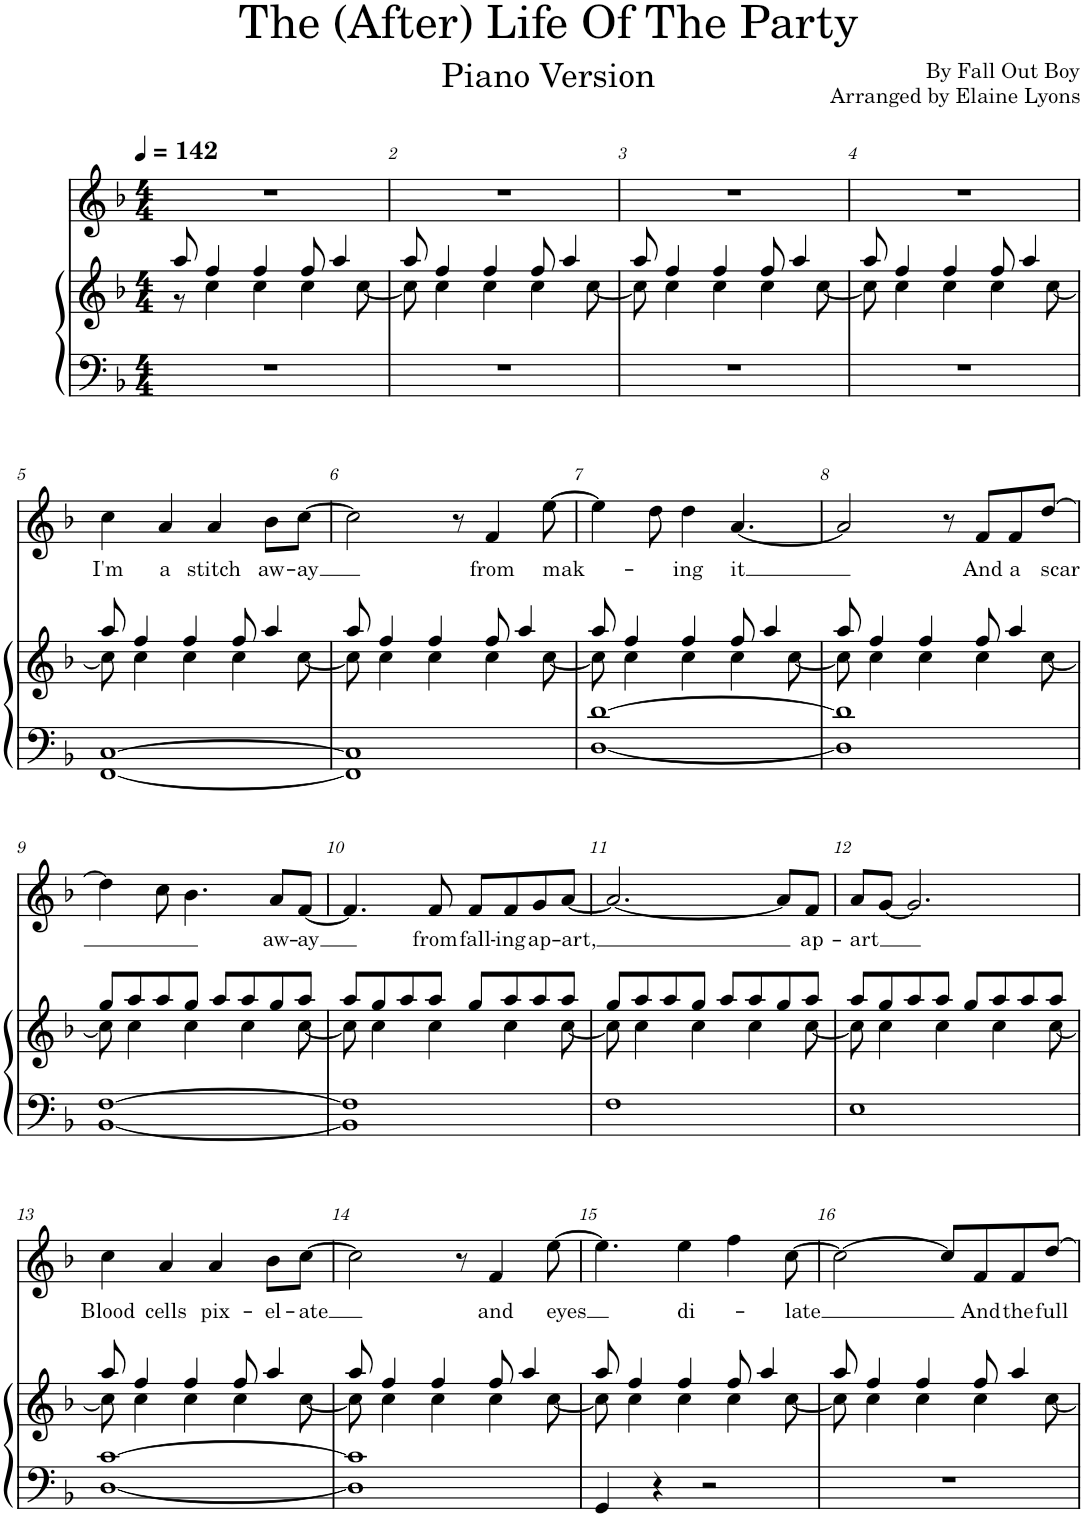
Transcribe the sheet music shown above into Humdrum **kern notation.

**kern	**kern	**kern	**text
*part2	*part2	*part1	*part1
*staff3	*staff2	*staff1	*staff1
*I"Piano	*	*I"Violin	*
*I'Pno	*	*I'Vln	*
*clefF4	*clefG2	*clefG2	*
*k[b-]	*k[b-]	*k[b-]	*
*M4/4	*M4/4	*M4/4	*
*MM142	*MM142	*MM142	*
=1	=1	=1	=1
*	*^	*	*
1r	8aa/	8r	1r	.
.	4ff/	4cc\	.	.
.	4ff/	4cc\	.	.
.	8ff/	4cc\	.	.
.	4aa/	.	.	.
.	.	[8cc\	.	.
=2	=2	=2	=2	=2
1r	8aa/	8cc\]	1r	.
.	4ff/	4cc\	.	.
.	4ff/	4cc\	.	.
.	8ff/	4cc\	.	.
.	4aa/	.	.	.
.	.	[8cc\	.	.
=3	=3	=3	=3	=3
1r	8aa/	8cc\]	1r	.
.	4ff/	4cc\	.	.
.	4ff/	4cc\	.	.
.	8ff/	4cc\	.	.
.	4aa/	.	.	.
.	.	[8cc\	.	.
=4	=4	=4	=4	=4
1r	8aa/	8cc\]	1r	.
.	4ff/	4cc\	.	.
.	4ff/	4cc\	.	.
.	8ff/	4cc\	.	.
.	4aa/	.	.	.
.	.	[8cc\	.	.
!!LO:LB:g=z
=5	=5	=5	=5	=5
!	!	!	!	!LO:LY:b
[1FF [1C	8aa/	8cc\]	4cc\	I'm
.	4ff/	4cc\	.	.
!	!	!	!	!LO:LY:b
.	.	.	4a/	a
.	4ff/	4cc\	.	.
!	!	!	!	!LO:LY:b
.	.	.	4a/	stitch
.	8ff/	4cc\	.	.
!	!	!	!	!LO:LY:b
.	4aa/	.	8b-\L	aw-
!	!	!	!	!LO:LY:b
.	.	[8cc\	[8cc\J	-ay
=6	=6	=6	=6	=6
1FF] 1C]	8aa/	8cc\]	2cc\]	.
.	4ff/	4cc\	.	.
.	4ff/	4cc\	.	.
.	.	.	8r	.
!	!	!	!	!LO:LY:b
.	8ff/	4cc\	4f/	from
.	4aa/	.	.	.
!	!	!	!	!LO:LY:b
.	.	[8cc\	[8ee\	mak-
=7	=7	=7	=7	=7
[1D [1d	8aa/	8cc\]	4ee\]	.
.	4ff/	4cc\	.	.
.	.	.	8dd\	.
!	!	!	!	!LO:LY:b
.	4ff/	4cc\	4dd\	-ing
!	!	!	!	!LO:LY:b
.	8ff/	4cc\	[4.a/	it
.	4aa/	.	.	.
.	.	[8cc\	.	.
=8	=8	=8	=8	=8
1D] 1d]	8aa/	8cc\]	2a/]	.
.	4ff/	4cc\	.	.
.	4ff/	4cc\	.	.
.	.	.	8r	.
!	!	!	!	!LO:LY:b
.	8ff/	4cc\	8f/L	And
!	!	!	!	!LO:LY:b
.	4aa/	.	8f/	a
!	!	!	!	!LO:LY:b
.	.	[8cc\	[8dd/J	scar
!!LO:LB:g=z
=9	=9	=9	=9	=9
[1BB- [1F	8gg/L	8cc\]	4dd\]	.
.	8aa/	4cc\	.	.
.	8aa/	.	8cc\	.
.	8gg/J	4cc\	4.b-\	.
.	8aa/L	.	.	.
.	8aa/	4cc\	.	.
!	!	!	!	!LO:LY:b
.	8gg/	.	8a/L	aw-
!	!	!	!	!LO:LY:b
.	8aa/J	[8cc\	[8f/J	-ay
=10	=10	=10	=10	=10
1BB-] 1F]	8aa/L	8cc\]	4.f/]	.
.	8gg/	4cc\	.	.
.	8aa/	.	.	.
!	!	!	!	!LO:LY:b
.	8aa/J	4cc\	8f/	from
!	!	!	!	!LO:LY:b
.	8gg/L	.	8f/L	fall-
!	!	!	!	!LO:LY:b
.	8aa/	4cc\	8f/	-ing
!	!	!	!	!LO:LY:b
.	8aa/	.	8g/	ap-
!	!	!	!	!LO:LY:b
.	8aa/J	[8cc\	[8a/J	-art,
=11	=11	=11	=11	=11
1F	8gg/L	8cc\]	2.a/_	.
.	8aa/	4cc\	.	.
.	8aa/	.	.	.
.	8gg/J	4cc\	.	.
.	8aa/L	.	.	.
.	8aa/	4cc\	.	.
.	8gg/	.	8a/L]	.
!	!	!	!	!LO:LY:b
.	8aa/J	[8cc\	8f/J	ap-
=12	=12	=12	=12	=12
!	!	!	!	!LO:LY:b
1E	8aa/L	8cc\]	8a/L	-art
.	8gg/	4cc\	[8g/J	.
.	8aa/	.	2.g/]	.
.	8aa/J	4cc\	.	.
.	8gg/L	.	.	.
.	8aa/	4cc\	.	.
.	8aa/	.	.	.
.	8aa/J	[8cc\	.	.
!!LO:LB:g=z
=13	=13	=13	=13	=13
!	!	!	!	!LO:LY:b
[1D [1c	8aa/	8cc\]	4cc\	Blood
.	4ff/	4cc\	.	.
!	!	!	!	!LO:LY:b
.	.	.	4a/	cells
.	4ff/	4cc\	.	.
!	!	!	!	!LO:LY:b
.	.	.	4a/	pix-
.	8ff/	4cc\	.	.
!	!	!	!	!LO:LY:b
.	4aa/	.	8b-\L	-el-
!	!	!	!	!LO:LY:b
.	.	[8cc\	[8cc\J	-ate
=14	=14	=14	=14	=14
1D] 1c]	8aa/	8cc\]	2cc\]	.
.	4ff/	4cc\	.	.
.	4ff/	4cc\	.	.
.	.	.	8r	.
!	!	!	!	!LO:LY:b
.	8ff/	4cc\	4f/	and
.	4aa/	.	.	.
!	!	!	!	!LO:LY:b
.	.	[8cc\	[8ee\	eyes
=15	=15	=15	=15	=15
4GG/	8aa/	8cc\]	4.ee\]	.
.	4ff/	4cc\	.	.
4r	.	.	.	.
!	!	!	!	!LO:LY:b
.	4ff/	4cc\	4ee\	di-
2r	.	.	.	.
.	8ff/	4cc\	4ff\	.
.	4aa/	.	.	.
!	!	!	!	!LO:LY:b
.	.	[8cc\	[8cc\	-late
=16	=16	=16	=16	=16
1r	8aa/	8cc\]	2cc\_	.
.	4ff/	4cc\	.	.
.	4ff/	4cc\	.	.
.	.	.	8cc/L]	.
!	!	!	!	!LO:LY:b
.	8ff/	4cc\	8f/	And
!	!	!	!	!LO:LY:b
.	4aa/	.	8f/	the
!	!	!	!	!LO:LY:b
.	.	[8cc\	[8dd/J	full
*	*v	*v	*	*
=	=	=	=
*-	*-	*-	*-
